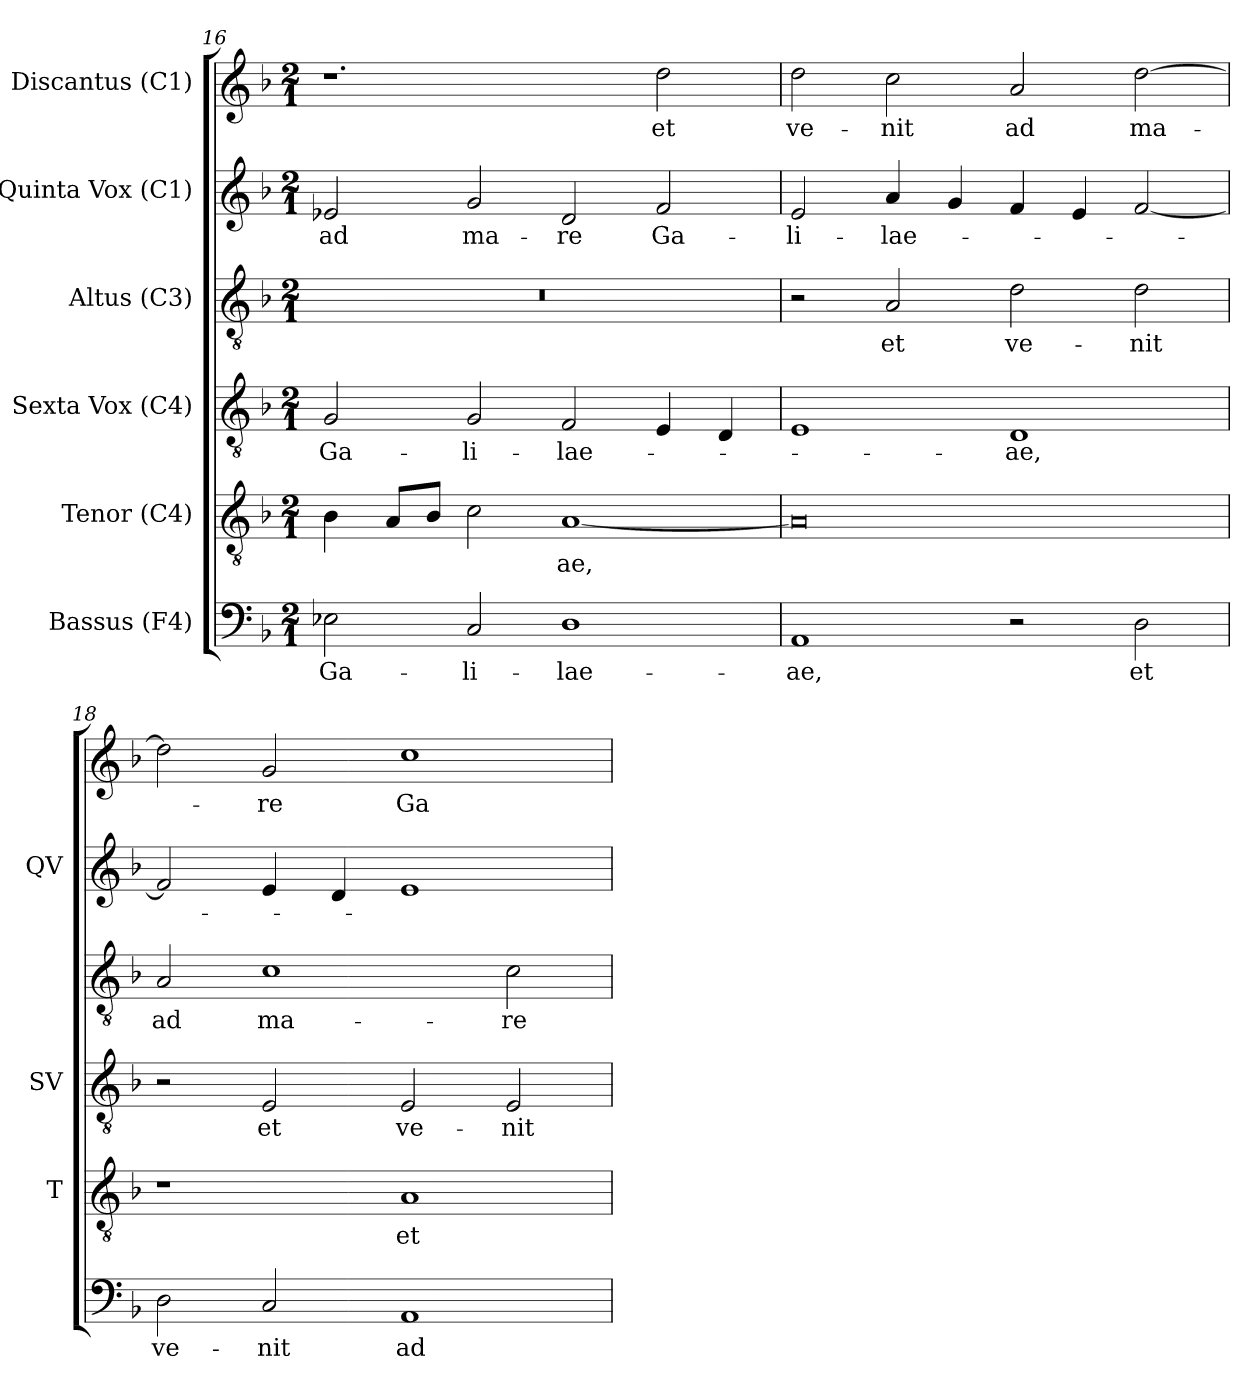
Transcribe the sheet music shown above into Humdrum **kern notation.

**kern	**text	**kern	**text	**kern	**text	**kern	**text	**kern	**text	**kern	**text
*part6	*part6	*part5	*part5	*part4	*part4	*part3	*part3	*part2	*part2	*part1	*part1
*staff6	*staff6	*staff5	*staff5	*staff4	*staff4	*staff3	*staff3	*staff2	*staff2	*staff1	*staff1
*I"Bassus (F4)	*	*I"Tenor (C4)	*	*I"Sexta Vox (C4)	*	*I"Altus (C3)	*	*I"Quinta Vox (C1)	*	*I"Discantus (C1)	*
*	*	*I'T	*	*I'SV	*	*	*	*I'QV	*	*	*
!!LO:LB:g=z
*clefF4	*	*clefGv2	*	*clefGv2	*	*clefGv2	*	*clefG2	*	*clefG2	*
*	*	*	*	*	*	*ITrd7c12	*	*	*	*	*
*k[b-]	*	*k[b-]	*	*k[b-]	*	*k[b-]	*	*k[b-]	*	*k[b-]	*
*F:	*	*F:	*	*F:	*	*F:	*	*F:	*	*F:	*
*M2/1	*	*M2/1	*	*M2/1	*	*M2/1	*	*M2/1	*	*M2/1	*
=16	=16	=16	=16	=16	=16	=16	=16	=16	=16	=16	=16
!	!LO:LY:b:color=#000000	!	!	!	!	!	!	!	!	!	!
!	!	!	!	!	!LO:LY:b:color=#000000	!LO:N:vis=1	!	!	!	!	!
!	!	!	!	!	!	!	!	!	!LO:LY:b:color=#000000	!	!
2E-Xi\	Ga-	4B-i\	.	2Gi/	Ga-	0r	.	2e-Xi/	ad	1.r	.
.	.	8Ai/L	.	.	.	.	.	.	.	.	.
.	.	8B-i/J	.	.	.	.	.	.	.	.	.
!	!LO:LY:b:color=#000000	!	!	!	!	!	!	!	!	!	!
!	!	!	!	!	!LO:LY:b:color=#000000	!	!	!	!	!	!
!	!	!	!	!	!	!	!	!	!LO:LY:b:color=#000000	!	!
2Ci/	-li-	2ci\	.	2Gi/	-li-	.	.	2gi/	ma-	.	.
!	!LO:LY:b:color=#000000	!	!	!	!	!	!	!	!	!	!
!	!	!	!LO:LY:b:color=#000000	!	!	!	!	!	!	!	!
!	!	!	!	!	!LO:LY:b:color=#000000	!	!	!	!	!	!
!	!	!	!	!	!	!	!	!	!LO:LY:b:color=#000000	!	!
1Di	-lae-	[1Ai	-ae,	2Fi/	-lae-	.	.	2di/	-re	.	.
!	!	!	!	!	!	!	!	!	!LO:LY:b:color=#000000	!	!
!	!	!	!	!	!	!	!	!	!	!	!LO:LY:b:color=#000000
.	.	.	.	4Ei/	.	.	.	2fi/	Ga-	2ddi\	et
.	.	.	.	4Di/	.	.	.	.	.	.	.
=17	=17	=17	=17	=17	=17	=17	=17	=17	=17	=17	=17
!	!LO:LY:b:color=#000000	!	!	!	!	!	!	!	!	!	!
!	!	!	!	!	!	!	!	!	!LO:LY:b:color=#000000	!	!
!	!	!	!	!	!	!	!	!	!	!	!LO:LY:b:color=#000000
1AAi	-ae,	0Ai]	.	1Ei	.	2r	.	2ei/	-li-	2ddi\	ve-
!	!	!	!	!	!	!	!LO:LY:b:color=#000000	!	!	!	!
!	!	!	!	!	!	!	!	!	!LO:LY:b:color=#000000	!	!
!	!	!	!	!	!	!	!	!	!	!	!LO:LY:b:color=#000000
.	.	.	.	.	.	2AAi/	et	4ai/	-lae-	2cci\	-nit
.	.	.	.	.	.	.	.	4gi/	.	.	.
!	!	!	!	!	!LO:LY:b:color=#000000	!	!	!	!	!	!
!	!	!	!	!	!	!	!LO:LY:b:color=#000000	!	!	!	!
!	!	!	!	!	!	!	!	!	!	!	!LO:LY:b:color=#000000
2r	.	.	.	1Di	-ae,	2Di\	ve-	4fi/	.	2ai/	ad
.	.	.	.	.	.	.	.	4ei/	.	.	.
!	!LO:LY:b:color=#000000	!	!	!	!	!	!	!	!	!	!
!	!	!	!	!	!	!	!LO:LY:b:color=#000000	!	!	!	!
!	!	!	!	!	!	!	!	!	!	!	!LO:LY:b:color=#000000
2Di\	et	.	.	.	.	2Di\	-nit	[2fi/	.	[2ddi\	ma-
=18	=18	=18	=18	=18	=18	=18	=18	=18	=18	=18	=18
!	!LO:LY:b:color=#000000	!	!	!	!	!	!	!	!	!	!
!	!	!	!	!	!	!	!LO:LY:b:color=#000000	!	!	!	!
2Di\	ve-	1r	.	2r	.	2AAi/	ad	2fi/]	.	2ddi\]	.
!	!LO:LY:b:color=#000000	!	!	!	!	!	!	!	!	!	!
!	!	!	!	!	!LO:LY:b:color=#000000	!	!	!	!	!	!
!	!	!	!	!	!	!	!LO:LY:b:color=#000000	!	!	!	!
!	!	!	!	!	!	!	!	!	!	!	!LO:LY:b:color=#000000
2Ci/	-nit	.	.	2Ei/	et	1Ci	ma-	4ei/	.	2gi/	-re
.	.	.	.	.	.	.	.	4di/	.	.	.
!	!LO:LY:b:color=#000000	!	!	!	!	!	!	!	!	!	!
!	!	!	!LO:LY:b:color=#000000	!	!	!	!	!	!	!	!
!	!	!	!	!	!LO:LY:b:color=#000000	!	!	!	!	!	!
!	!	!	!	!	!	!	!	!	!	!	!LO:LY:b:color=#000000
1AAi	ad	1Ai	et	2Ei/	ve-	.	.	1ei	.	1cci	Ga-
!	!	!	!	!	!LO:LY:b:color=#000000	!	!	!	!	!	!
!	!	!	!	!	!	!	!LO:LY:b:color=#000000	!	!	!	!
.	.	.	.	2Ei/	-nit	2Ci\	-re	.	.	.	.
=	=	=	=	=	=	=	=	=	=	=	=
*-	*-	*-	*-	*-	*-	*-	*-	*-	*-	*-	*-
